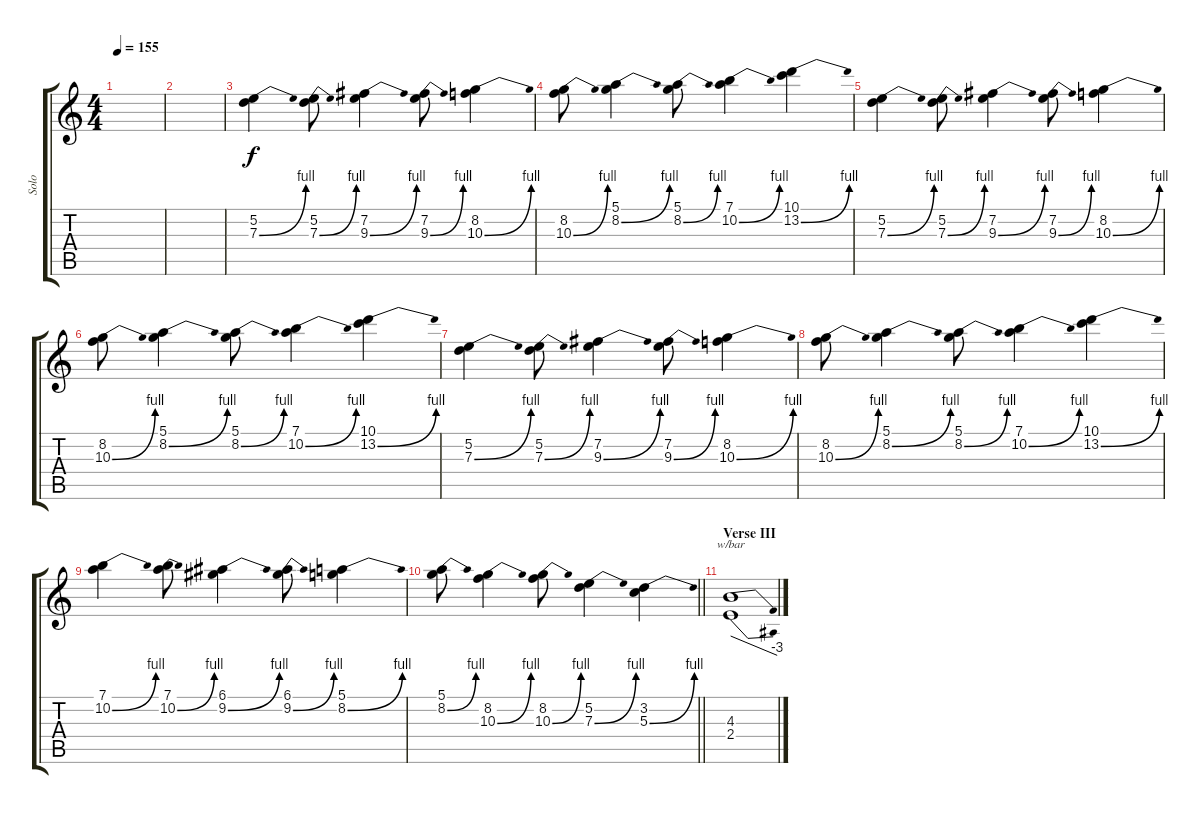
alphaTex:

\track ("Solo" "Solo") {instrument distortionguitar}
\staff {score tabs}
\tuning (E4 B3 G3 D3 A2 D2) {hide}
\ts (4 4)
\tempo 155
\clef g2
\ks c
|
|
(5.2 7.3{be (bend 0 0 60 4)}).4 (5.2 7.3{be (bend 0 0 60 4)}).8 (7.2 9.3{be (bend 0 0 60 4)}).4 (7.2 9.3{be (bend 0 0 60 4)}).8 (8.2 10.3{be (bend 0 0 60 4)}).4 |
(8.2 10.3{be (bend 0 0 60 4)}).8 (5.1 8.2{be (bend 0 0 60 4)}).4 (5.1 8.2{be (bend 0 0 60 4)}).8 (7.1 10.2{be (bend 0 0 60 4)}).4 (10.1 13.2{be (bend 0 0 60 4)}).4 |
(5.2 7.3{be (bend 0 0 60 4)}).4 (5.2 7.3{be (bend 0 0 60 4)}).8 (7.2 9.3{be (bend 0 0 60 4)}).4 (7.2 9.3{be (bend 0 0 60 4)}).8 (8.2 10.3{be (bend 0 0 60 4)}).4 |
(8.2 10.3{be (bend 0 0 60 4)}).8 (5.1 8.2{be (bend 0 0 60 4)}).4 (5.1 8.2{be (bend 0 0 60 4)}).8 (7.1 10.2{be (bend 0 0 60 4)}).4 (10.1 13.2{be (bend 0 0 60 4)}).4 |
(5.2 7.3{be (bend 0 0 60 4)}).4 (5.2 7.3{be (bend 0 0 60 4)}).8 (7.2 9.3{be (bend 0 0 60 4)}).4 (7.2 9.3{be (bend 0 0 60 4)}).8 (8.2 10.3{be (bend 0 0 60 4)}).4 |
(8.2 10.3{be (bend 0 0 60 4)}).8 (5.1 8.2{be (bend 0 0 60 4)}).4 (5.1 8.2{be (bend 0 0 60 4)}).8 (7.1 10.2{be (bend 0 0 60 4)}).4 (10.1 13.2{be (bend 0 0 60 4)}).4 |
(7.1 10.2{be (bend 0 0 60 4)}).4 (7.1 10.2{be (bend 0 0 60 4)}).8 (6.1 9.2{be (bend 0 0 60 4)}).4 (6.1 9.2{be (bend 0 0 60 4)}).8 (5.1 8.2{be (bend 0 0 60 4)}).4 |
\barLineRight lightlight
(5.1 8.2{be (bend 0 0 60 4)}).8 (8.2 10.3{be (bend 0 0 60 4)}).4 (8.2 10.3{be (bend 0 0 60 4)}).8 (5.2 7.3{be (bend 0 0 60 4)}).4 (3.2 5.3{be (bend 0 0 60 4)}).4 |
\section ("" "Verse III")
(4.3 2.4).1{tbe (dive default 0 0 60 -12)}
